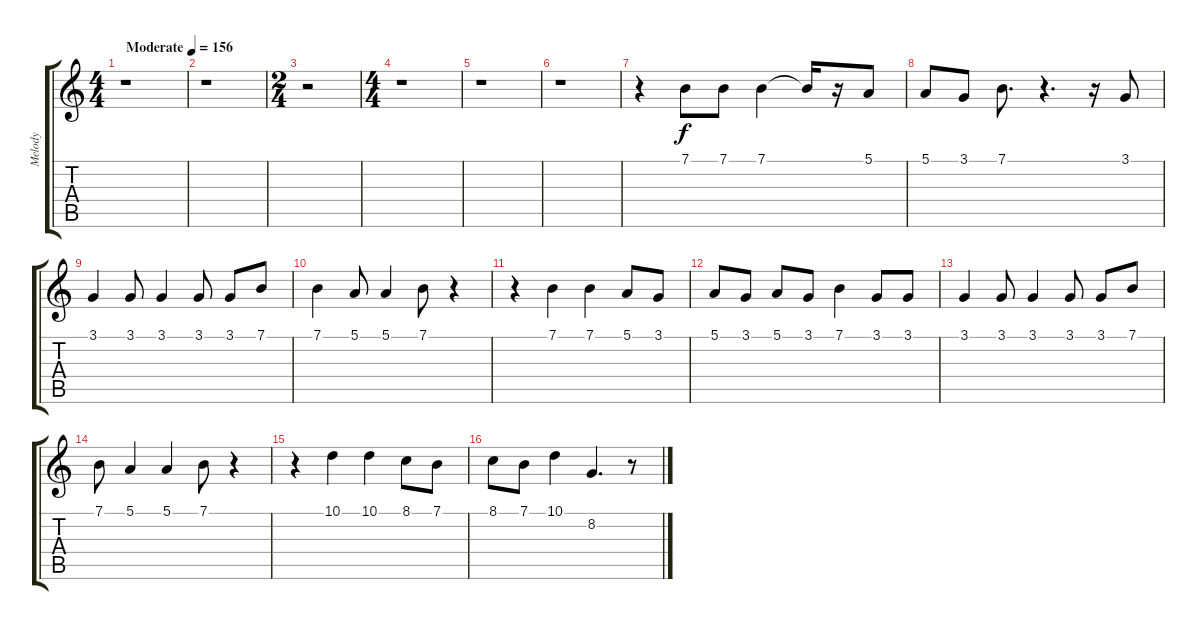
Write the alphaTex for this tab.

\track ("Melody" "Melody") {instrument flute}
\staff {score tabs}
\tuning (E4 B3 G3 D3 A2 E2) {hide}
\ts (4 4)
\tempo (156 "Moderate")
\clef g2
\ks c
r.1{dy f instrument flute} |
r.1 |
\ts (2 4)
r.2 |
\ts (4 4)
r.1 |
r.1 |
r.1 |
r.4 7.1.8 7.1.8 7.1.4 7.1{t}.16 r.16 5.1.8 |
5.1.8 3.1.8 7.1.8{d} r.4{d} r.16 3.1.8 |
3.1.4 3.1.8 3.1.4 3.1.8 3.1.8 7.1.8 |
7.1.4 5.1.8 5.1.4 7.1.8 r.4 |
r.4 7.1.4 7.1.4 5.1.8 3.1.8 |
5.1.8 3.1.8 5.1.8 3.1.8 7.1.4 3.1.8 3.1.8 |
3.1.4 3.1.8 3.1.4 3.1.8 3.1.8 7.1.8 |
7.1.8 5.1.4 5.1.4 7.1.8 r.4 |
r.4 10.1.4 10.1.4 8.1.8 7.1.8 |
8.1.8 7.1.8 10.1.4 8.2.4{d} r.8
